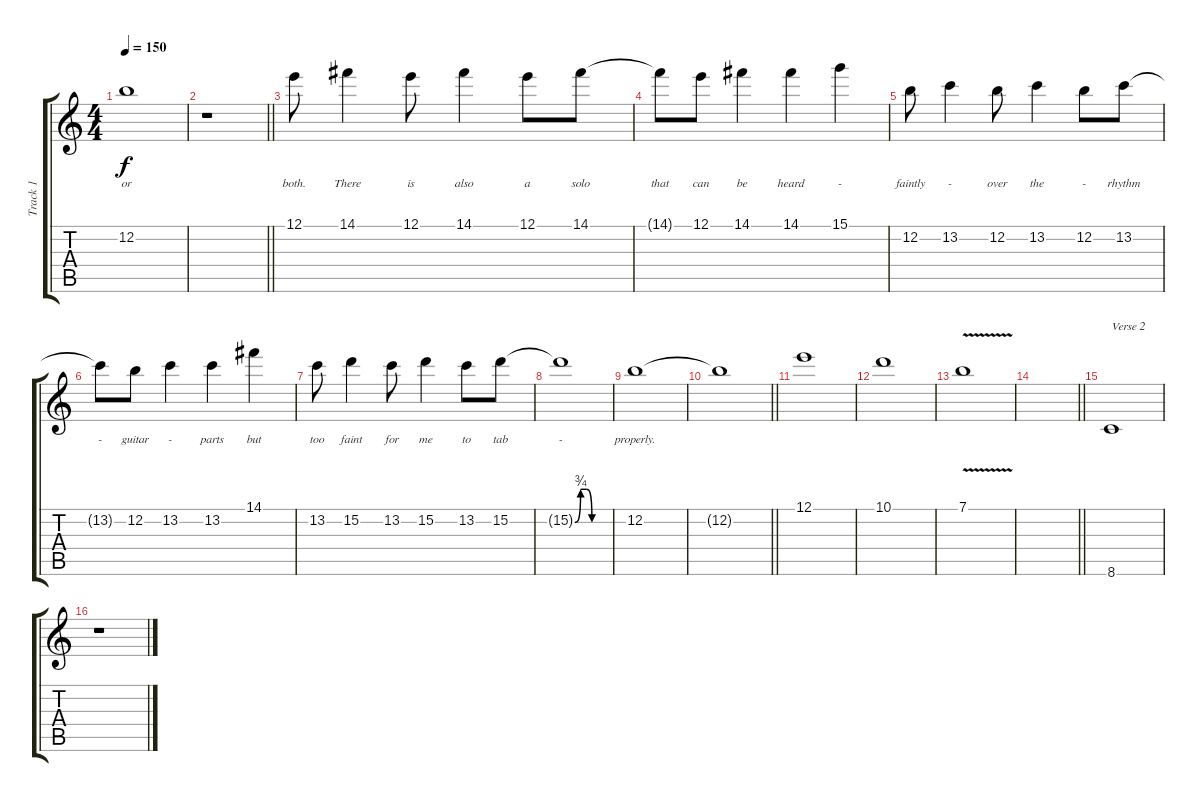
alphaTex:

\track ("Track 1" "Track 1") {instrument overdrivenguitar}
\staff {score tabs}
\tuning (E4 B3 G3 D3 A2 E2) {hide}
\ts (4 4)
\tempo 150
\clef g2
\ks c
12.2.1{lyrics (0 "or") lyrics (1 "") lyrics (2 "") lyrics (3 "") lyrics (4 "") dy f} |
\barLineRight lightlight
r.1 |
12.1.8{lyrics (0 "both.") lyrics (1 "") lyrics (2 "") lyrics (3 "") lyrics (4 "")} 14.1.4{lyrics (0 "There") lyrics (1 "") lyrics (2 "") lyrics (3 "") lyrics (4 "")} 12.1.8{lyrics (0 "is") lyrics (1 "") lyrics (2 "") lyrics (3 "") lyrics (4 "")} 14.1.4{lyrics (0 "also") lyrics (1 "") lyrics (2 "") lyrics (3 "") lyrics (4 "")} 12.1.8{lyrics (0 "a") lyrics (1 "") lyrics (2 "") lyrics (3 "") lyrics (4 "")} 14.1.8{lyrics (0 "solo") lyrics (1 "") lyrics (2 "") lyrics (3 "") lyrics (4 "")} |
14.1{t}.8{lyrics (0 "that") lyrics (1 "") lyrics (2 "") lyrics (3 "") lyrics (4 "")} 12.1.8{lyrics (0 "can") lyrics (1 "") lyrics (2 "") lyrics (3 "") lyrics (4 "")} 14.1.4{lyrics (0 "be") lyrics (1 "") lyrics (2 "") lyrics (3 "") lyrics (4 "")} 14.1.4{lyrics (0 "heard") lyrics (1 "") lyrics (2 "") lyrics (3 "") lyrics (4 "")} 15.1.4{lyrics (0 "-") lyrics (1 "") lyrics (2 "") lyrics (3 "") lyrics (4 "")} |
12.2.8{lyrics (0 "faintly") lyrics (1 "") lyrics (2 "") lyrics (3 "") lyrics (4 "")} 13.2.4{lyrics (0 "-") lyrics (1 "") lyrics (2 "") lyrics (3 "") lyrics (4 "")} 12.2.8{lyrics (0 "over") lyrics (1 "") lyrics (2 "") lyrics (3 "") lyrics (4 "")} 13.2.4{lyrics (0 "the") lyrics (1 "") lyrics (2 "") lyrics (3 "") lyrics (4 "")} 12.2.8{lyrics (0 "-") lyrics (1 "") lyrics (2 "") lyrics (3 "") lyrics (4 "")} 13.2.8{lyrics (0 "rhythm") lyrics (1 "") lyrics (2 "") lyrics (3 "") lyrics (4 "")} |
13.2{t}.8{lyrics (0 "-") lyrics (1 "") lyrics (2 "") lyrics (3 "") lyrics (4 "")} 12.2.8{lyrics (0 "guitar") lyrics (1 "") lyrics (2 "") lyrics (3 "") lyrics (4 "")} 13.2.4{lyrics (0 "-") lyrics (1 "") lyrics (2 "") lyrics (3 "") lyrics (4 "")} 13.2.4{lyrics (0 "parts") lyrics (1 "") lyrics (2 "") lyrics (3 "") lyrics (4 "")} 14.1.4{lyrics (0 "but") lyrics (1 "") lyrics (2 "") lyrics (3 "") lyrics (4 "")} |
13.2.8{lyrics (0 "too") lyrics (1 "") lyrics (2 "") lyrics (3 "") lyrics (4 "")} 15.2.4{lyrics (0 "faint") lyrics (1 "") lyrics (2 "") lyrics (3 "") lyrics (4 "")} 13.2.8{lyrics (0 "for") lyrics (1 "") lyrics (2 "") lyrics (3 "") lyrics (4 "")} 15.2.4{lyrics (0 "me") lyrics (1 "") lyrics (2 "") lyrics (3 "") lyrics (4 "")} 13.2.8{lyrics (0 "to") lyrics (1 "") lyrics (2 "") lyrics (3 "") lyrics (4 "")} 15.2.8{lyrics (0 "tab") lyrics (1 "") lyrics (2 "") lyrics (3 "") lyrics (4 "")} |
15.2{be (custom 0 0 10 3 20 3 30 0 60 0) t}.1{lyrics (0 "-") lyrics (1 "") lyrics (2 "") lyrics (3 "") lyrics (4 "")} |
12.2.1{lyrics (0 "properly.") lyrics (1 "") lyrics (2 "") lyrics (3 "") lyrics (4 "")} |
\barLineRight lightlight
12.2{t}.1 |
12.1.1 |
10.1.1 |
7.1{v}.1 |
\barLineRight lightlight
|
8.6.1{txt "Verse 2"} |
r.1
